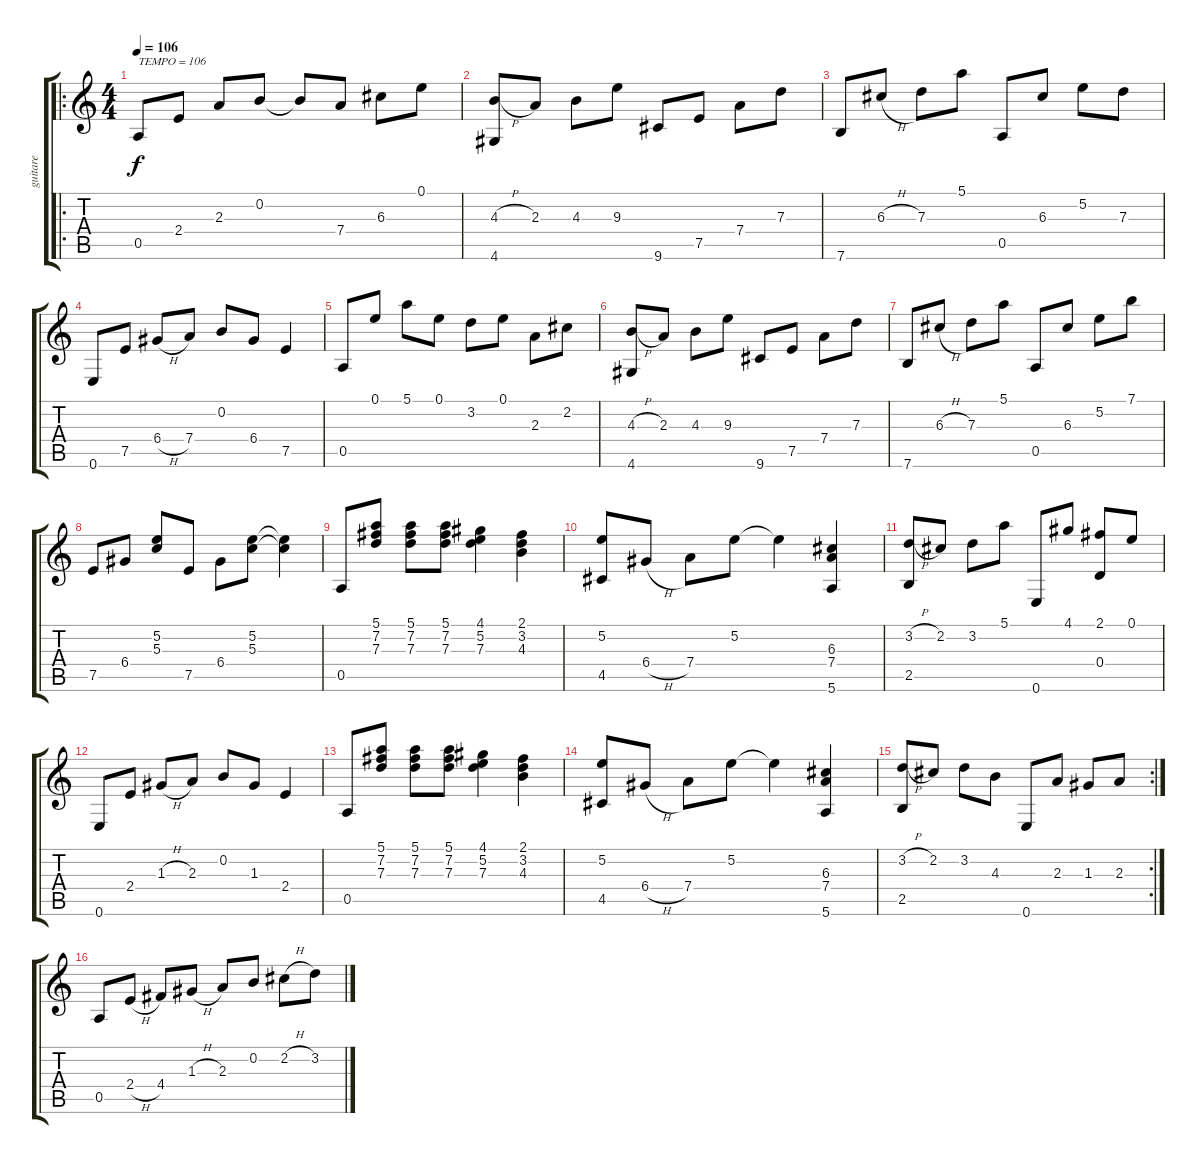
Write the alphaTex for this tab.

\track ("guitare" "guitare") {instrument acousticguitarnylon}
\staff {score tabs}
\tuning (E4 B3 G3 D3 A2 E2) {hide}
\ro
\ts (4 4)
\tempo 106
\clef g2
\ks c
0.5.8{txt "TEMPO = 106" dy f instrument acousticguitarnylon} 2.4.8 2.3.8 0.2.8 0.2{t}.8 7.4.8 6.3.8 0.1.8 |
(4.3{h} 4.6).8 2.3.8 4.3.8 9.3.8 9.6.8 7.5.8 7.4.8 7.3.8 |
7.6.8 6.3{h}.8 7.3.8 5.1.8 0.5.8{txt ""} 6.3.8 5.2.8 7.3.8 |
0.6.8 7.5.8 6.4{h}.8 7.4.8 0.2.8 6.4.8 7.5.4 |
0.5.8 0.1.8 5.1.8 0.1.8 3.2.8 0.1.8 2.3.8 2.2.8 |
(4.3{h} 4.6).8 2.3.8 4.3.8 9.3.8 9.6.8 7.5.8 7.4.8 7.3.8 |
7.6.8 6.3{h}.8 7.3.8 5.1.8 0.5.8 6.3.8 5.2.8 7.1.8 |
7.5.8 6.4.8 (5.2 5.3).8 7.5.8 6.4.8 (5.2 5.3).8 (5.2{t} 5.3{t}).4 |
0.5.8 (5.1 7.2 7.3).8 (5.1 7.2 7.3).8 (5.1 7.2 7.3).8 (4.1 5.2 7.3).4 (2.1 3.2 4.3).4 |
(5.2 4.5).8 6.4{h}.8 7.4.8 5.2.8 5.2{t}.4 (6.3 7.4 5.6).4 |
(3.2{h} 2.5).8 2.2.8 3.2.8 5.1.8 0.6.8 4.1.8 (2.1 0.4).8 0.1.8 |
0.6.8 2.4.8 1.3{h}.8 2.3.8 0.2.8 1.3.8 2.4.4 |
0.5.8 (5.1 7.2 7.3).8 (5.1 7.2 7.3).8 (5.1 7.2 7.3).8 (4.1 5.2 7.3).4 (2.1 3.2 4.3).4 |
(5.2 4.5).8 6.4{h}.8 7.4.8 5.2.8 5.2{t}.4 (6.3 7.4 5.6).4 |
\rc 2
(3.2{h} 2.5).8 2.2.8 3.2.8 4.3.8 0.6.8 2.3.8 1.3.8 2.3.8 |
0.5.8 2.4{h}.8 4.4.8 1.3{h}.8 2.3.8 0.2.8 2.2{h}.8 3.2.8
